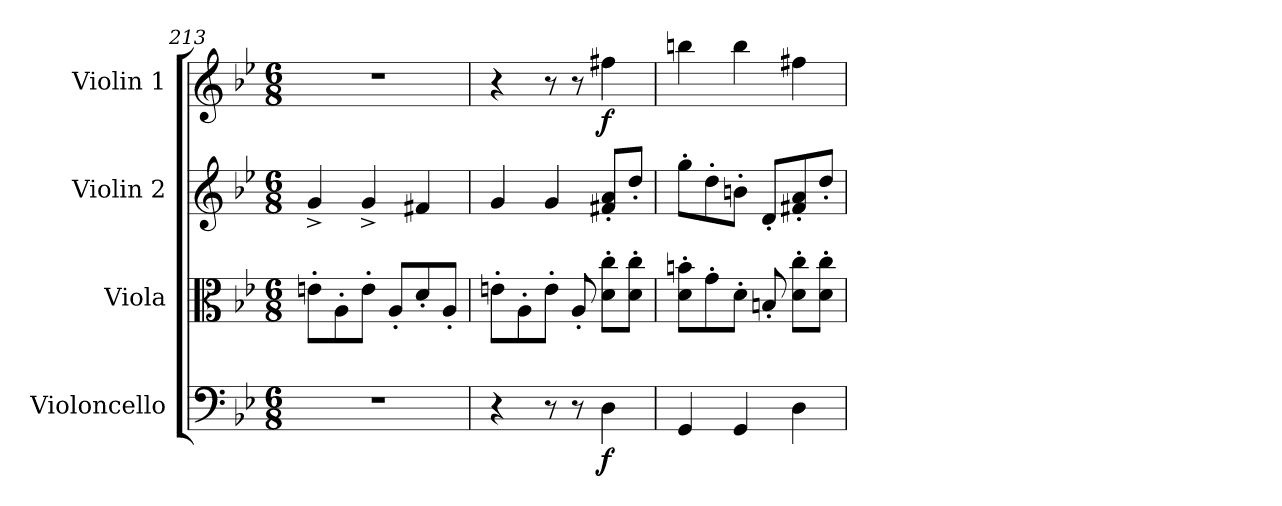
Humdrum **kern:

**kern	**dynam	**kern	**kern	**kern	**dynam
*part4	*part4	*part3	*part2	*part1	*part1
*staff4	*staff4	*staff3	*staff2	*staff1	*staff1
*I"Violoncello	*	*I"Viola	*I"Violin 2	*I"Violin 1	*
*I'Vc	*	*I'Vla	*I'Vln	*I'Vln	*
*clefF4	*	*clefC3	*clefG2	*clefG2	*
*k[b-e-]	*	*k[b-e-]	*k[b-e-]	*k[b-e-]	*
*M6/8	*	*M6/8	*M6/8	*M6/8	*
=213	=213	=213	=213	=213	=213
2.r	.	8en'\L	4g^/	2.r	.
.	.	8A'\	.	.	.
.	.	8e'\J	4g^/	.	.
.	.	8A'/L	.	.	.
.	.	8d'/	4f#X/	.	.
.	.	8A'/J	.	.	.
=214	=214	=214	=214	=214	=214
4r	.	8en'\L	4g/	4r	.
.	.	8A'\	.	.	.
8r	.	8e'\J	4g/	8r	.
8r	.	8A'/	.	8r	.
!	!LO:DY:b	!	!	!	!LO:DY:b
4D\	f	8d\' 8cc\'L	8f#X/' 8a/'L	4ff#X\	f
.	.	8d\' 8cc\'J	8dd'/J	.	.
=215	=215	=215	=215	=215	=215
4GG/	.	8d\' 8bn\'L	8gg'\L	4bbn\	.
.	.	8g'\	8dd'\	.	.
4GG/	.	8d'\J	8bn'\J	4bb\	.
.	.	8Bn'/	8d'/L	.	.
4D\	.	8d\' 8cc\'L	8f#X/' 8a/'	4ff#X\	.
.	.	8d\' 8cc\'J	8dd'/J	.	.
=	=	=	=	=	=
*-	*-	*-	*-	*-	*-
